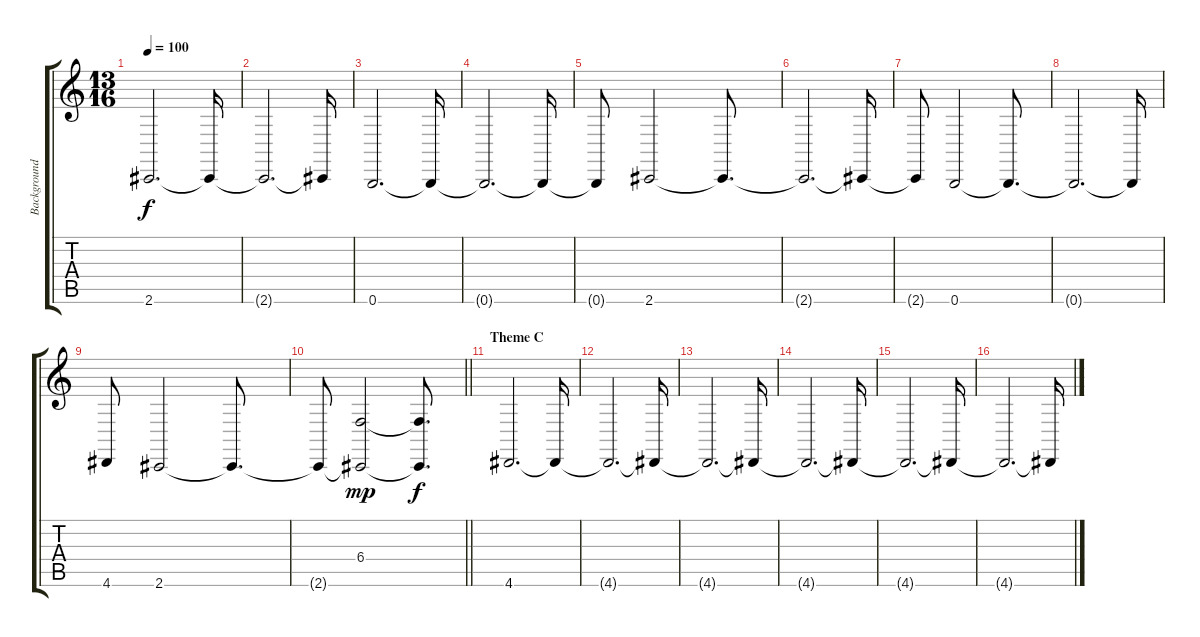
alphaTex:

\track ("Background" "Background") {instrument stringensemble1}
\staff {score tabs}
\tuning (Db4 Ab3 E3 B2 Gb2 B1) {hide}
\ts (13 16)
\tempo 100
\clef g2
\ks c
2.6.2{d dy f} 2.6{t}.16 |
2.6{t}.2{d} 2.6{t}.16 |
0.6.2{d} 0.6{t}.16 |
0.6{t}.2{d} 0.6{t}.16 |
0.6{t}.8 2.6.2 2.6{t}.8{d} |
2.6{t}.2{d} 2.6{t}.16 |
2.6{t}.8 0.6.2 0.6{t}.8{d} |
0.6{t}.2{d} 0.6{t}.16 |
4.6.8 2.6.2 2.6{t}.8{d} |
\barLineRight lightlight
2.6{t}.8 (6.4 2.6{t}).2{dy mp} (6.4{t} 2.6{t}).8{d dy f} |
\section ("" "Theme C")
4.6.2{d} 4.6{t}.16 |
4.6{t}.2{d} 4.6{t}.16 |
4.6{t}.2{d} 4.6{t}.16 |
4.6{t}.2{d} 4.6{t}.16 |
4.6{t}.2{d} 4.6{t}.16 |
4.6{t}.2{d} 4.6{t}.16
